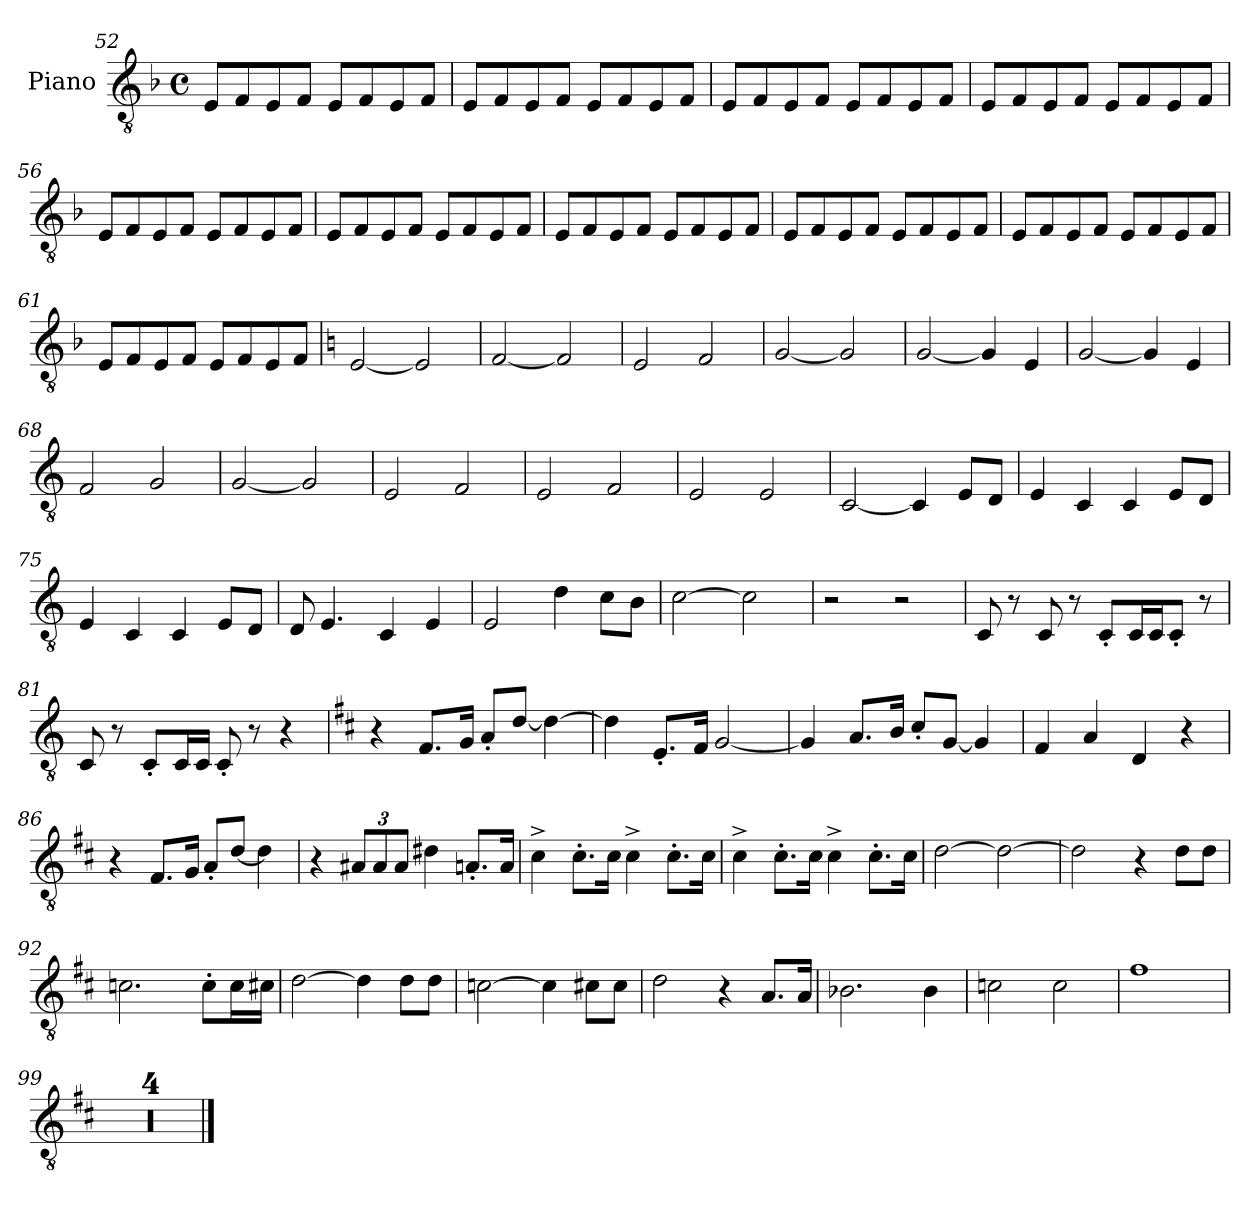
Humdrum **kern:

**kern
*part1
*staff1
*I"Piano
*I'Pno
*clefGv2
*k[b-]
*F:
*M4/4
*met(c)
=52
8E/L
8F/
8E/
8F/J
8E/L
8F/
8E/
8F/J
!!LO:LB:g=z
=53
8E/L
8F/
8E/
8F/J
8E/L
8F/
8E/
8F/J
=54
8E/L
8F/
8E/
8F/J
8E/L
8F/
8E/
8F/J
=55
8E/L
8F/
8E/
8F/J
8E/L
8F/
8E/
8F/J
=56
8E/L
8F/
8E/
8F/J
8E/L
8F/
8E/
8F/J
=57
8E/L
8F/
8E/
8F/J
8E/L
8F/
8E/
8F/J
!!LO:LB:g=z
=58
8E/L
8F/
8E/
8F/J
8E/L
8F/
8E/
8F/J
=59
8E/L
8F/
8E/
8F/J
8E/L
8F/
8E/
8F/J
=60
8E/L
8F/
8E/
8F/J
8E/L
8F/
8E/
8F/J
=61
8E/L
8F/
8E/
8F/J
8E/L
8F/
8E/
8F/J
=62
*k[]
*C:
[2E/
2E/]
=63
[2F/
2F/]
=64
2E/
2F/
!!LO:PB:g=z
=65
[2G/
2G/]
=66
[2G/
4G/]
4E/
=67
[2G/
4G/]
4E/
=68
2F/
2G/
=69
[2G/
2G/]
=70
2E/
2F/
=71
2E/
2F/
=72
2E/
2E/
=73
[2C/
4C/]
8E/L
8D/J
=74
4E/
4C/
4C/
8E/L
8D/J
=75
4E/
4C/
4C/
8E/L
8D/J
!!LO:LB:g=z
=76
8D/
4.E/
4C/
4E/
=77
2E/
4d\
8c\L
8B\J
=78
[2c\
2c\]
=79
2r
2r
=80
8C/
8r
8C/
8r
8C'/L
16C/L
16C/J
8C'/J
8r
=81
8C/
8r
8C'/L
16C/L
16C/JJ
8C'/
8r
4r
=82
*k[f#c#]
*D:
4r
8.F#/L
16G/Jk
8A'/L
[8d/J
4d\_
!!LO:LB:g=z
=83
4d\]
8.E'/L
16F#/Jk
[2G/
=84
4G/]
8.A/L
16B/Jk
8c#'/L
[8G/J
4G/]
=85
4F#/
4A/
4D/
4r
=86
4r
8.F#/L
16G/Jk
8A'/L
[8d/J
4d\]
=87
4r
*Xbrackettup
12A#X/L
12A#/
12A#/J
4d#X\
8.An'/L
16A/Jk
=88
4c#^\
8.c#'\L
16c#\Jk
4c#^\
8.c#'\L
16c#\Jk
!!LO:LB:g=z
=89
4c#^\
8.c#'\L
16c#\Jk
4c#^\
8.c#'\L
16c#\Jk
=90
[2d\
2d\_
=91
2d\]
4r
8d\L
8d\J
=92
2.cn\
8c'\L
16c\L
16c#X\JJ
=93
[2d\
4d\]
8d\L
8d\J
=94
[2cn\
4c\]
8c#X\L
8c#\J
=95
2d\
4r
8.A/L
16A/Jk
=96
2.B-X\
4B-\
=97
2cn\
2c\
!!LO:LB:g=z
=98
1f#
=99
1r
=100
1r
=101
1r
=102
1r
==
*-
